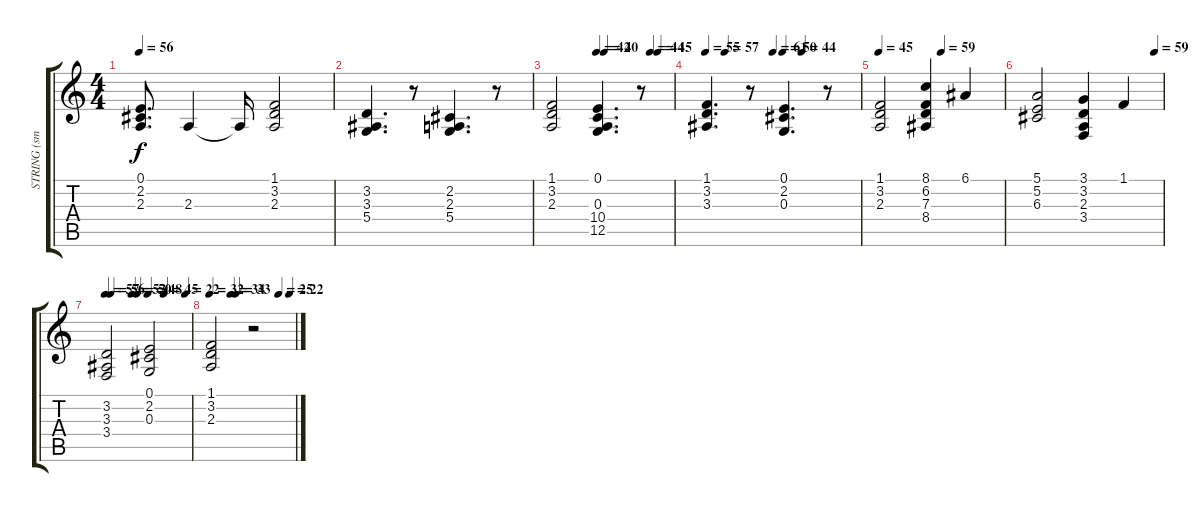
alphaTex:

\track ("STRING (smooth)" "STRING (sm") {instrument synthstrings2}
\staff {score tabs}
\tuning (E4 B3 G3 D3 A2 E2) {hide}
\ts (4 4)
\tempo 56
\clef g2
\ks c
(0.1 2.2 2.3).8{d dy f} 2.3.4 2.3{t}.16 (1.1 3.2 2.3).2 |
(3.2 3.3 5.4).4{d} r.8 (2.2 2.3 5.4).4{d} r.8 |
\tempo (42 0.375)
\tempo (40 0.4375)
\tempo (44 0.8125)
\tempo (45 0.875)
(1.1 3.2 2.3).2 (0.1 0.3 10.4 12.5).4{d} r.8 |
\tempo 55
\tempo (57 0.125)
\tempo (61 0.4375)
\tempo (50 0.5)
\tempo (44 0.625)
(1.1 3.2 3.3).4{d} r.8 (0.1 2.2 0.3).4{d} r.8 |
\tempo 45
\tempo (59 0.5)
(1.1 3.2 2.3).2 (8.1 6.2 7.3 8.4).4 6.1.4 |
\tempo (59 0.9375)
(5.1 5.2 6.3).2 (3.1 3.2 2.3 3.4).4{volume 12} 1.1.4{volume 12} |
\tempo 57
\tempo (56 0.0625)
\tempo (53 0.3125)
\tempo (50 0.375)
\tempo (48 0.5)
\tempo (45 0.6875)
\tempo (22 0.9375)
(3.2 3.3 3.4).2 (0.1 2.2 0.3).2 |
\tempo 32
\tempo (34 0.25)
\tempo (33 0.3125)
\tempo (25 0.8125)
\tempo (22 0.9375)
(1.1 3.2 2.3).2 r.2
